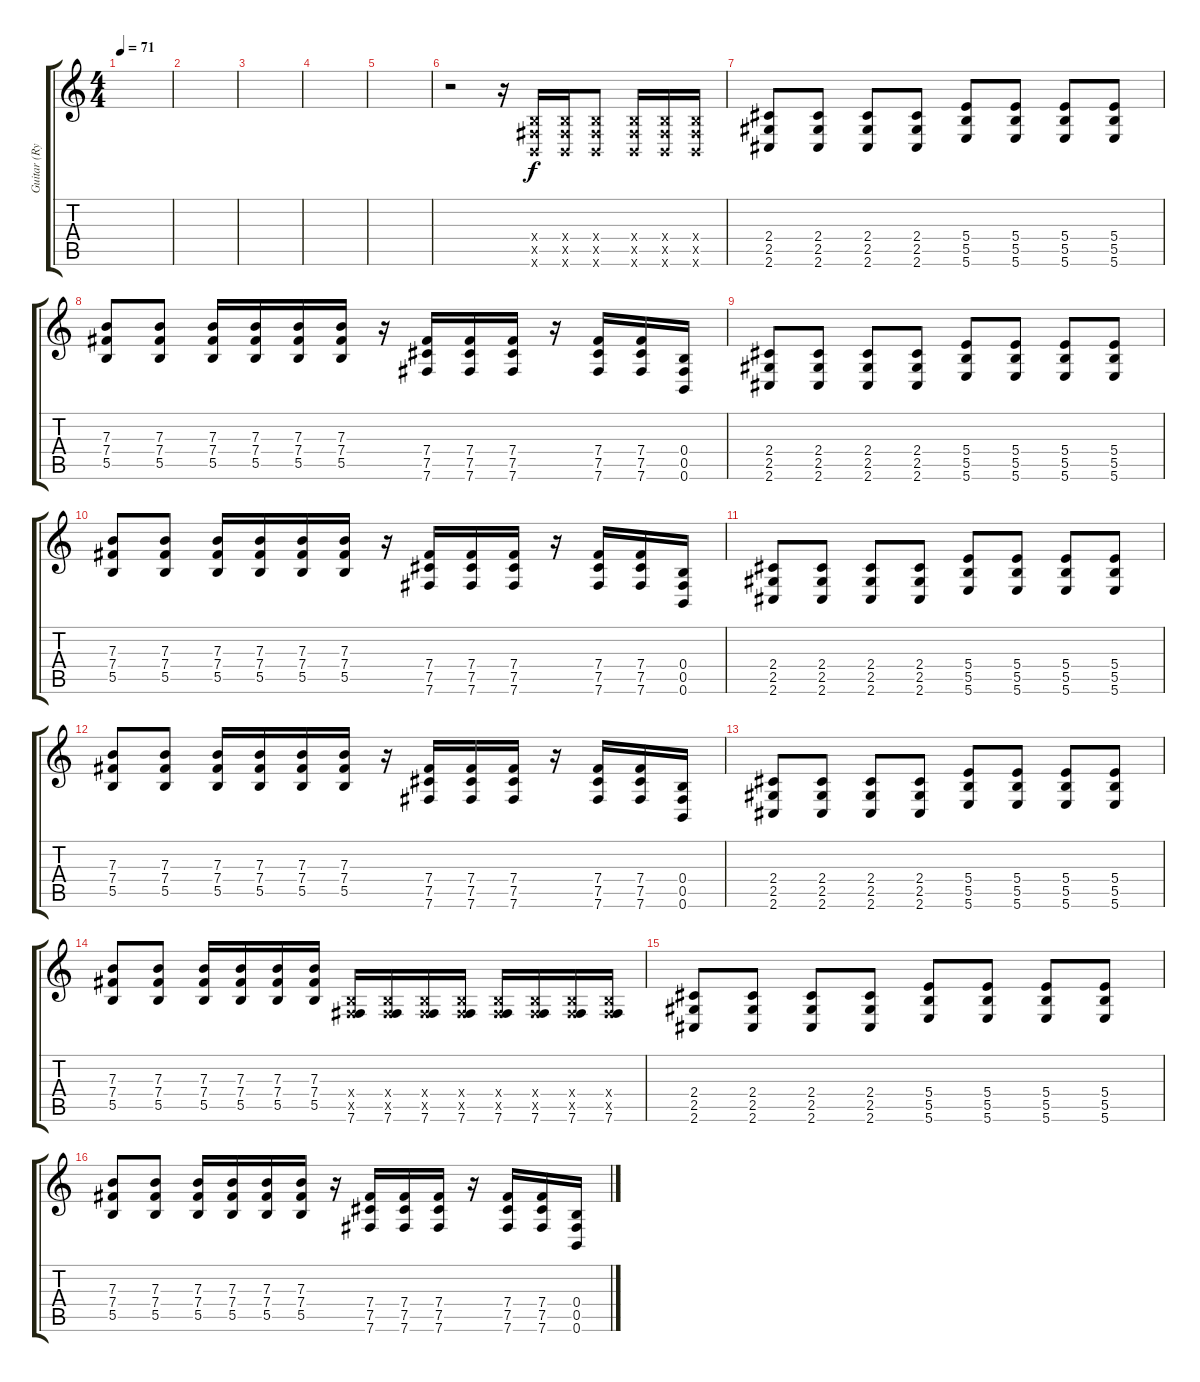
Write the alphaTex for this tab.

\track ("Guitar (Ryan Peake)" "Guitar (Ry") {instrument distortionguitar}
\staff {score tabs}
\tuning (Db4 Ab3 E3 B2 Gb2 B1) {hide}
\ts (4 4)
\tempo 71
\clef g2
\ks c
|
|
|
|
|
r.2{instrument distortionguitar} r.16 (0.4{x} 0.5{x} 0.6{x}).16 (0.4{x} 0.5{x} 0.6{x}).16 (0.4{x} 0.5{x} 0.6{x}).8 (0.4{x} 0.5{x} 0.6{x}).16 (0.4{x} 0.5{x} 0.6{x}).16 (0.4{x} 0.5{x} 0.6{x}).16 |
(2.4 2.5 2.6).8 (2.4 2.5 2.6).8 (2.4 2.5 2.6).8 (2.4 2.5 2.6).8 (5.4 5.5 5.6).8 (5.4 5.5 5.6).8 (5.4 5.5 5.6).8 (5.4 5.5 5.6).8 |
(7.3 7.4 5.5).8 (7.3 7.4 5.5).8 (7.3 7.4 5.5).16 (7.3 7.4 5.5).16 (7.3 7.4 5.5).16 (7.3 7.4 5.5).16 r.16 (7.4 7.5 7.6).16 (7.4 7.5 7.6).16 (7.4 7.5 7.6).16 r.16 (7.4 7.5 7.6).16 (7.4 7.5 7.6).16 (0.4 0.5 0.6).16 |
(2.4 2.5 2.6).8 (2.4 2.5 2.6).8 (2.4 2.5 2.6).8 (2.4 2.5 2.6).8 (5.4 5.5 5.6).8 (5.4 5.5 5.6).8 (5.4 5.5 5.6).8 (5.4 5.5 5.6).8 |
(7.3 7.4 5.5).8 (7.3 7.4 5.5).8 (7.3 7.4 5.5).16 (7.3 7.4 5.5).16 (7.3 7.4 5.5).16 (7.3 7.4 5.5).16 r.16 (7.4 7.5 7.6).16 (7.4 7.5 7.6).16 (7.4 7.5 7.6).16 r.16 (7.4 7.5 7.6).16 (7.4 7.5 7.6).16 (0.4 0.5 0.6).16 |
(2.4 2.5 2.6).8{volume 16} (2.4 2.5 2.6).8 (2.4 2.5 2.6).8 (2.4 2.5 2.6).8 (5.4 5.5 5.6).8 (5.4 5.5 5.6).8 (5.4 5.5 5.6).8 (5.4 5.5 5.6).8 |
(7.3 7.4 5.5).8 (7.3 7.4 5.5).8 (7.3 7.4 5.5).16 (7.3 7.4 5.5).16 (7.3 7.4 5.5).16 (7.3 7.4 5.5).16 r.16 (7.4 7.5 7.6).16 (7.4 7.5 7.6).16 (7.4 7.5 7.6).16 r.16 (7.4 7.5 7.6).16 (7.4 7.5 7.6).16 (0.4 0.5 0.6).16 |
(2.4 2.5 2.6).8 (2.4 2.5 2.6).8 (2.4 2.5 2.6).8 (2.4 2.5 2.6).8 (5.4 5.5 5.6).8 (5.4 5.5 5.6).8 (5.4 5.5 5.6).8 (5.4 5.5 5.6).8 |
(7.3 7.4 5.5).8 (7.3 7.4 5.5).8 (7.3 7.4 5.5).16 (7.3 7.4 5.5).16 (7.3 7.4 5.5).16 (7.3 7.4 5.5).16 (0.4{x} 0.5{x} 7.6).16 (0.4{x} 0.5{x} 7.6).16 (0.4{x} 0.5{x} 7.6).16 (0.4{x} 0.5{x} 7.6).16 (0.4{x} 0.5{x} 7.6).16 (0.4{x} 0.5{x} 7.6).16 (0.4{x} 0.5{x} 7.6).16 (0.4{x} 0.5{x} 7.6).16 |
(2.4 2.5 2.6).8 (2.4 2.5 2.6).8 (2.4 2.5 2.6).8 (2.4 2.5 2.6).8 (5.4 5.5 5.6).8 (5.4 5.5 5.6).8 (5.4 5.5 5.6).8 (5.4 5.5 5.6).8 |
(7.3 7.4 5.5).8 (7.3 7.4 5.5).8 (7.3 7.4 5.5).16 (7.3 7.4 5.5).16 (7.3 7.4 5.5).16 (7.3 7.4 5.5).16 r.16 (7.4 7.5 7.6).16 (7.4 7.5 7.6).16 (7.4 7.5 7.6).16 r.16 (7.4 7.5 7.6).16 (7.4 7.5 7.6).16 (0.4 0.5 0.6).16
